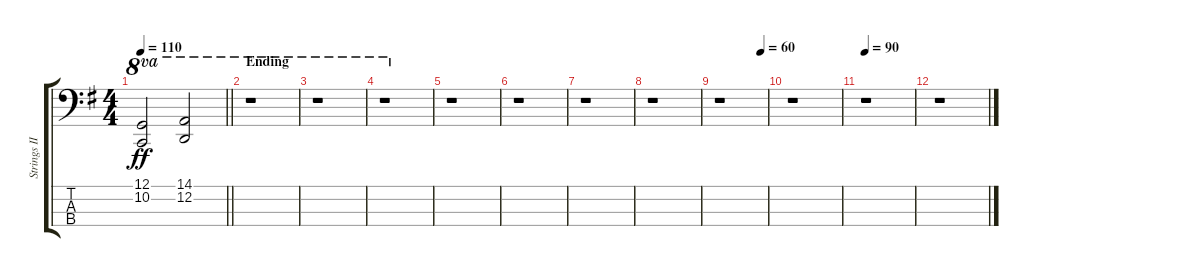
\track ("Strings II" "Strings II") {instrument stringensemble1}
\staff {score tabs}
\tuning (G2 D2 A1 E1) {hide}
\ts (4 4)
\tempo 110
\clef f4
\barLineRight lightlight
\ks g
(12.1 10.2).2{ot 8va dy ff} (14.1 12.2).2{ot 8va} |
\section ("" "Ending")
r.1{ot 8va} |
r.1{ot 8va} |
r.1{ot 8va} |
r.1 |
r.1 |
r.1 |
r.1 |
\tempo (60 0.875)
r.1 |
r.1 |
\tempo 90
r.1 |
r.1
